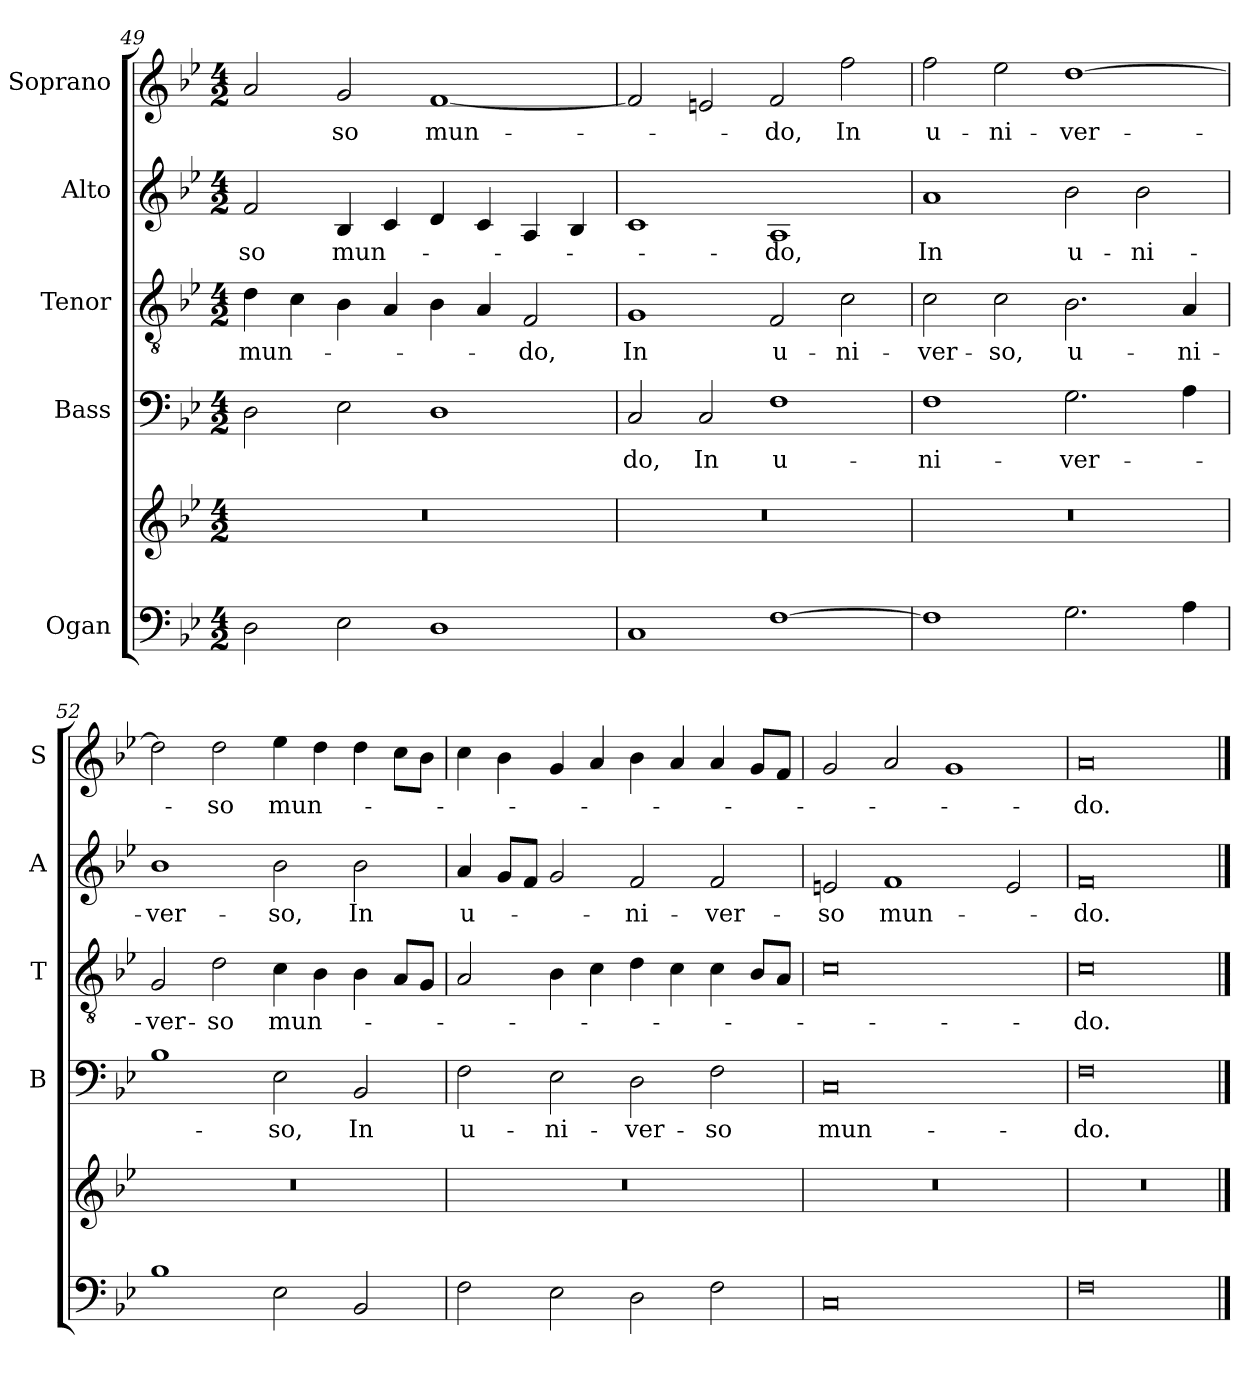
**kern	**kern	**kern	**text	**kern	**text	**kern	**text	**kern	**text
*part5	*part5	*part4	*part4	*part3	*part3	*part2	*part2	*part1	*part1
*staff6	*staff5	*staff4	*staff4	*staff3	*staff3	*staff2	*staff2	*staff1	*staff1
*I"Ogan	*	*I"Bass	*	*I"Tenor	*	*I"Alto	*	*I"Soprano	*
*	*	*I'B	*	*I'T	*	*I'A	*	*I'S	*
*clefF4	*clefG2	*clefF4	*	*clefGv2	*	*clefG2	*	*clefG2	*
*k[b-e-]	*k[b-e-]	*k[b-e-]	*	*k[b-e-]	*	*k[b-e-]	*	*k[b-e-]	*
*B-:	*B-:	*B-:	*	*B-:	*	*B-:	*	*B-:	*
*M4/2	*M4/2	*M4/2	*	*M4/2	*	*M4/2	*	*M4/2	*
=49	=49	=49	=49	=49	=49	=49	=49	=49	=49
!	!	!	!	!	!LO:LY:b	!	!LO:LY:b	!	!
2D\	0r	2D\	.	4d\	mun-	2f/	-so	2a/	.
.	.	.	.	4c\	.	.	.	.	.
!	!	!	!	!	!	!	!LO:LY:b	!	!LO:LY:b
2E-\	.	2E-\	.	4B-\	.	4B-/	mun-	2g/	-so
.	.	.	.	4A/	.	4c/	.	.	.
!	!	!	!	!	!	!	!	!	!LO:LY:b
1D	.	1D	.	4B-\	.	4d/	.	[1f	mun-
.	.	.	.	4A/	.	4c/	.	.	.
!	!	!	!	!	!LO:LY:b	!	!	!	!
.	.	.	.	2F/	-do,	4A/	.	.	.
.	.	.	.	.	.	4B-/	.	.	.
=50	=50	=50	=50	=50	=50	=50	=50	=50	=50
!	!	!	!LO:LY:b	!	!LO:LY:b	!	!	!	!
1C	0r	2C/	-do,	1G	In	1c	.	2f/]	.
!	!	!	!LO:LY:b	!	!	!	!	!	!
.	.	2C/	In	.	.	.	.	2en/	.
!	!	!	!LO:LY:b	!	!LO:LY:b	!	!LO:LY:b	!	!LO:LY:b
[1F	.	1F	u-	2F/	u-	1A	-do,	2f/	-do,
!	!	!	!	!	!LO:LY:b	!	!	!	!LO:LY:b
.	.	.	.	2c\	-ni-	.	.	2ff\	In
=51	=51	=51	=51	=51	=51	=51	=51	=51	=51
!	!	!	!LO:LY:b	!	!LO:LY:b	!	!LO:LY:b	!	!LO:LY:b
1F]	0r	1F	-ni-	2c\	-ver-	1a	In	2ff\	u-
!	!	!	!	!	!LO:LY:b	!	!	!	!LO:LY:b
.	.	.	.	2c\	-so,	.	.	2ee-\	-ni-
!	!	!	!LO:LY:b	!	!LO:LY:b	!	!LO:LY:b	!	!LO:LY:b
2.G\	.	2.G\	-ver-	2.B-\	u-	2b-\	u-	[1dd	-ver-
!	!	!	!	!	!	!	!LO:LY:b	!	!
.	.	.	.	.	.	2b-\	-ni-	.	.
!	!	!	!	!	!LO:LY:b	!	!	!	!
4A\	.	4A\	.	4A/	-ni-	.	.	.	.
!!LO:LB:g=z
=52	=52	=52	=52	=52	=52	=52	=52	=52	=52
!	!	!	!	!	!LO:LY:b	!	!LO:LY:b	!	!
1B-	0r	1B-	.	2G/	-ver-	1b-	-ver-	2dd\]	.
!	!	!	!	!	!LO:LY:b	!	!	!	!LO:LY:b
.	.	.	.	2d\	-so	.	.	2dd\	-so
!	!	!	!LO:LY:b	!	!LO:LY:b	!	!LO:LY:b	!	!LO:LY:b
2E-\	.	2E-\	-so,	4c\	mun-	2b-\	-so,	4ee-\	mun-
.	.	.	.	4B-\	.	.	.	4dd\	.
!	!	!	!LO:LY:b	!	!	!	!LO:LY:b	!	!
2BB-/	.	2BB-/	In	4B-\	.	2b-\	In	4dd\	.
.	.	.	.	8A/L	.	.	.	8cc\L	.
.	.	.	.	8G/J	.	.	.	8b-\J	.
=53	=53	=53	=53	=53	=53	=53	=53	=53	=53
!	!	!	!LO:LY:b	!	!	!	!LO:LY:b	!	!
2F\	0r	2F\	u-	2A/	.	4a/	u-	4cc\	.
.	.	.	.	.	.	8g/L	.	4b-\	.
.	.	.	.	.	.	8f/J	.	.	.
!	!	!	!LO:LY:b	!	!	!	!	!	!
2E-\	.	2E-\	-ni-	4B-\	.	2g/	.	4g/	.
.	.	.	.	4c\	.	.	.	4a/	.
!	!	!	!LO:LY:b	!	!	!	!LO:LY:b	!	!
2D\	.	2D\	-ver-	4d\	.	2f/	-ni-	4b-\	.
.	.	.	.	4c\	.	.	.	4a/	.
!	!	!	!LO:LY:b	!	!	!	!LO:LY:b	!	!
2F\	.	2F\	-so	4c\	.	2f/	-ver-	4a/	.
.	.	.	.	8B-/L	.	.	.	8g/L	.
.	.	.	.	8A/J	.	.	.	8f/J	.
=54	=54	=54	=54	=54	=54	=54	=54	=54	=54
!	!	!	!LO:LY:b	!	!	!	!LO:LY:b	!	!
0C	0r	0C	mun-	0c	.	2en/	-so	2g/	.
!	!	!	!	!	!	!	!LO:LY:b	!	!
.	.	.	.	.	.	1f	mun-	2a/	.
.	.	.	.	.	.	.	.	1g	.
.	.	.	.	.	.	2e/	.	.	.
=55	=55	=55	=55	=55	=55	=55	=55	=55	=55
!	!	!	!LO:LY:b	!	!LO:LY:b	!	!LO:LY:b	!	!LO:LY:b
0F	0r	0F	-do.	0c	-do.	0f	-do.	0a	-do.
==	==	==	==	==	==	==	==	==	==
*-	*-	*-	*-	*-	*-	*-	*-	*-	*-
